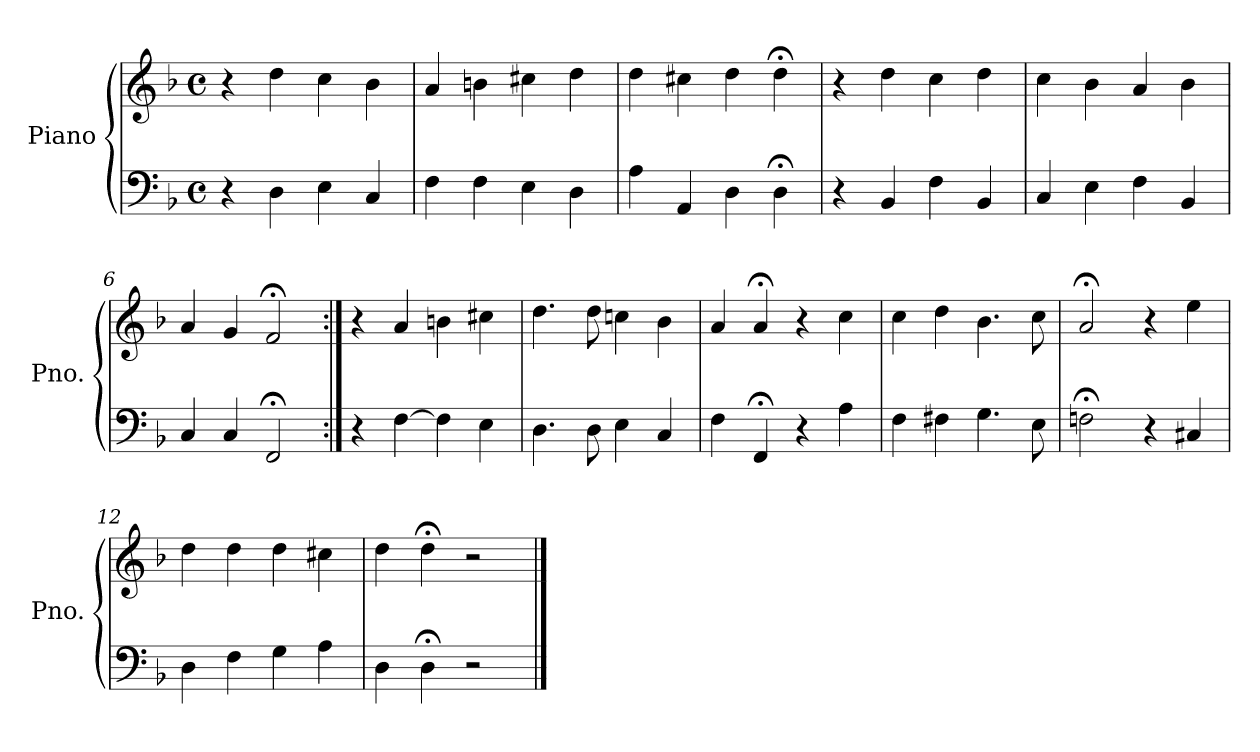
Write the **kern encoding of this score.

**kern	**kern
*part1	*part1
*staff2	*staff1
*I"Piano	*
*I'Pno.	*
*clefF4	*clefG2
*k[b-]	*k[b-]
*M4/4	*M4/4
*met(c)	*met(c)
=1	=1
4r	4r
4D\	4dd\
4E\	4cc\
4C/	4b-\
=2	=2
4F\	4a/
4F\	4bn\
4E\	4cc#X\
4D\	4dd\
=3	=3
4A\	4dd\
4AA/	4cc#X\
4D\	4dd\
4D;<\	4dd;<\
=4	=4
4r	4r
4BB-/	4dd\
4F\	4cc\
4BB-/	4dd\
=5	=5
4C/	4cc\
4E\	4b-\
4F\	4a/
4BB-/	4b-\
=6	=6
4C/	4a/
4C/	4g/
2FF;</	2f;</
=7:|!	=7:|!
4r	4r
[4F\	4a/
4F\]	4bn\
4E\	4cc#X\
!!LO:LB:g=z
=8	=8
4.D\	4.dd\
8D\	8dd\
4E\	4ccn\
4C/	4b-\
=9	=9
4F\	4a/
4FF;</	4a;</
4r	4r
4A\	4cc\
=10	=10
4F\	4cc\
4F#X\	4dd\
4.G\	4.b-\
8E\	8cc\
=11	=11
2Fn;<\	2a;</
4r	4r
4C#X/	4ee\
=12	=12
4D\	4dd\
4F\	4dd\
4G\	4dd\
4A\	4cc#X\
=13	=13
4D\	4dd\
4D;<\	4dd;<\
2r	2r
==	==
*-	*-
